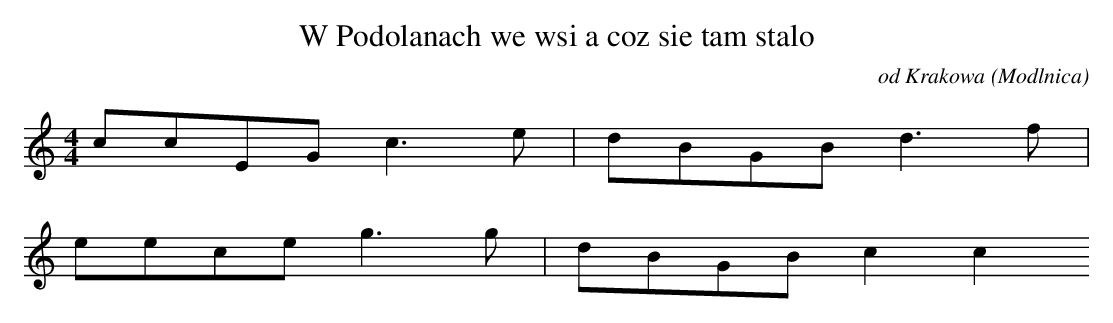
X:1
T: W Podolanach we wsi a coz sie tam stalo
O: od Krakowa (Modlnica)
M: 4/4
L: 1/8
K: C
ccEGc3e | dBGBd3f |
eeceg3g | dBGBc2c2
